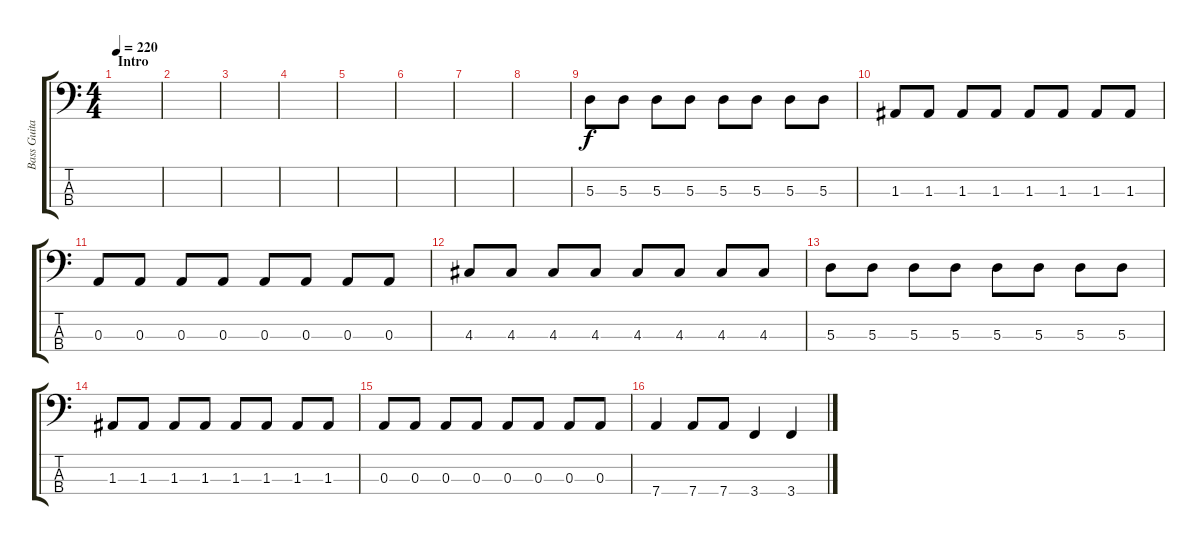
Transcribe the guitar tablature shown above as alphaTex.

\track ("Bass Guitar" "Bass Guita") {instrument electricbassfinger}
\staff {score tabs}
\tuning (G2 D2 A1 D1) {hide}
\ts (4 4)
\section ("" "Intro")
\tempo 220
\clef f4
\ks c
|
|
|
|
|
|
|
|
5.3.8 5.3.8 5.3.8 5.3.8 5.3.8 5.3.8 5.3.8 5.3.8 |
1.3.8 1.3.8 1.3.8 1.3.8 1.3.8 1.3.8 1.3.8 1.3.8 |
0.3.8 0.3.8 0.3.8 0.3.8 0.3.8 0.3.8 0.3.8 0.3.8 |
4.3.8 4.3.8 4.3.8 4.3.8 4.3.8 4.3.8 4.3.8 4.3.8 |
5.3.8 5.3.8 5.3.8 5.3.8 5.3.8 5.3.8 5.3.8 5.3.8 |
1.3.8 1.3.8 1.3.8 1.3.8 1.3.8 1.3.8 1.3.8 1.3.8 |
0.3.8 0.3.8 0.3.8 0.3.8 0.3.8 0.3.8 0.3.8 0.3.8 |
7.4.4 7.4.8 7.4.8 3.4.4 3.4.4
